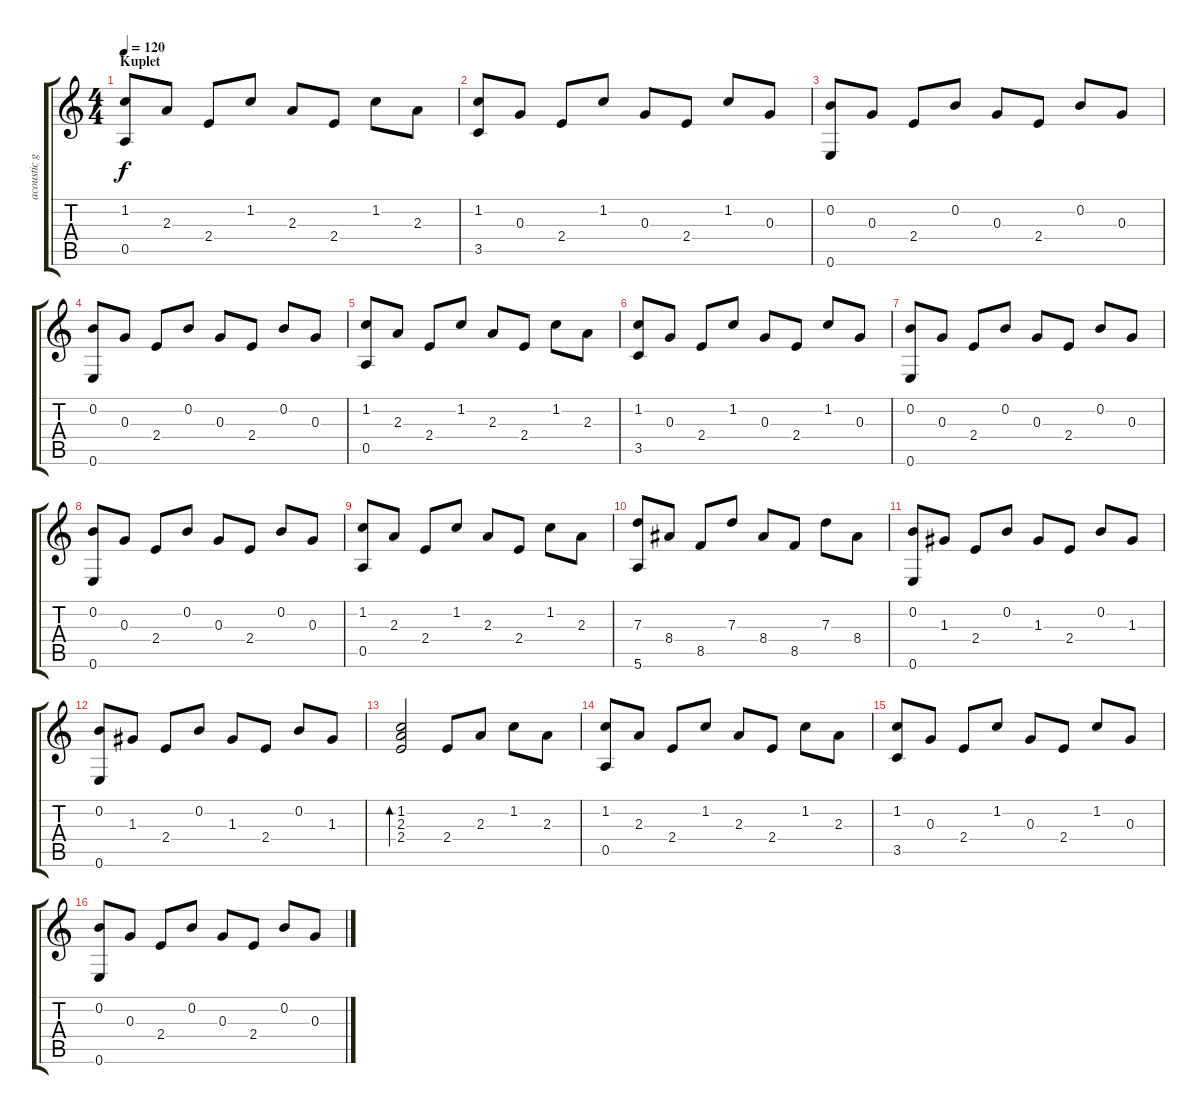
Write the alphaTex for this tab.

\track ("acoustic guitar" "acoustic g") {instrument acousticguitarsteel}
\staff {score tabs}
\tuning (E4 B3 G3 D3 A2 E2) {hide}
\ts (4 4)
\section ("" "Kuplet")
\tempo 120
\clef g2
\ks c
(1.2 0.5).8{dy f} 2.3.8 2.4.8 1.2.8 2.3.8 2.4.8 1.2.8 2.3.8 |
(1.2 3.5).8 0.3.8 2.4.8 1.2.8 0.3.8 2.4.8 1.2.8 0.3.8 |
(0.2 0.6).8 0.3.8 2.4.8 0.2.8 0.3.8 2.4.8 0.2.8 0.3.8 |
(0.2 0.6).8 0.3.8 2.4.8 0.2.8 0.3.8 2.4.8 0.2.8 0.3.8 |
(1.2 0.5).8 2.3.8 2.4.8 1.2.8 2.3.8 2.4.8 1.2.8 2.3.8 |
(1.2 3.5).8 0.3.8 2.4.8 1.2.8 0.3.8 2.4.8 1.2.8 0.3.8 |
(0.2 0.6).8 0.3.8 2.4.8 0.2.8 0.3.8 2.4.8 0.2.8 0.3.8 |
(0.2 0.6).8 0.3.8 2.4.8 0.2.8 0.3.8 2.4.8 0.2.8 0.3.8 |
(1.2 0.5).8 2.3.8 2.4.8 1.2.8 2.3.8 2.4.8 1.2.8 2.3.8 |
(7.3 5.6).8 8.4.8 8.5.8 7.3.8 8.4.8 8.5.8 7.3.8 8.4.8 |
(0.2 0.6).8 1.3.8 2.4.8 0.2.8 1.3.8 2.4.8 0.2.8 1.3.8 |
(0.2 0.6).8 1.3.8 2.4.8 0.2.8 1.3.8 2.4.8 0.2.8 1.3.8 |
(1.2 2.3 2.4).2{bd 240} 2.4.8 2.3.8 1.2.8 2.3.8 |
(1.2 0.5).8 2.3.8 2.4.8 1.2.8 2.3.8 2.4.8 1.2.8 2.3.8 |
(1.2 3.5).8 0.3.8 2.4.8 1.2.8 0.3.8 2.4.8 1.2.8 0.3.8 |
(0.2 0.6).8 0.3.8 2.4.8 0.2.8 0.3.8 2.4.8 0.2.8 0.3.8
